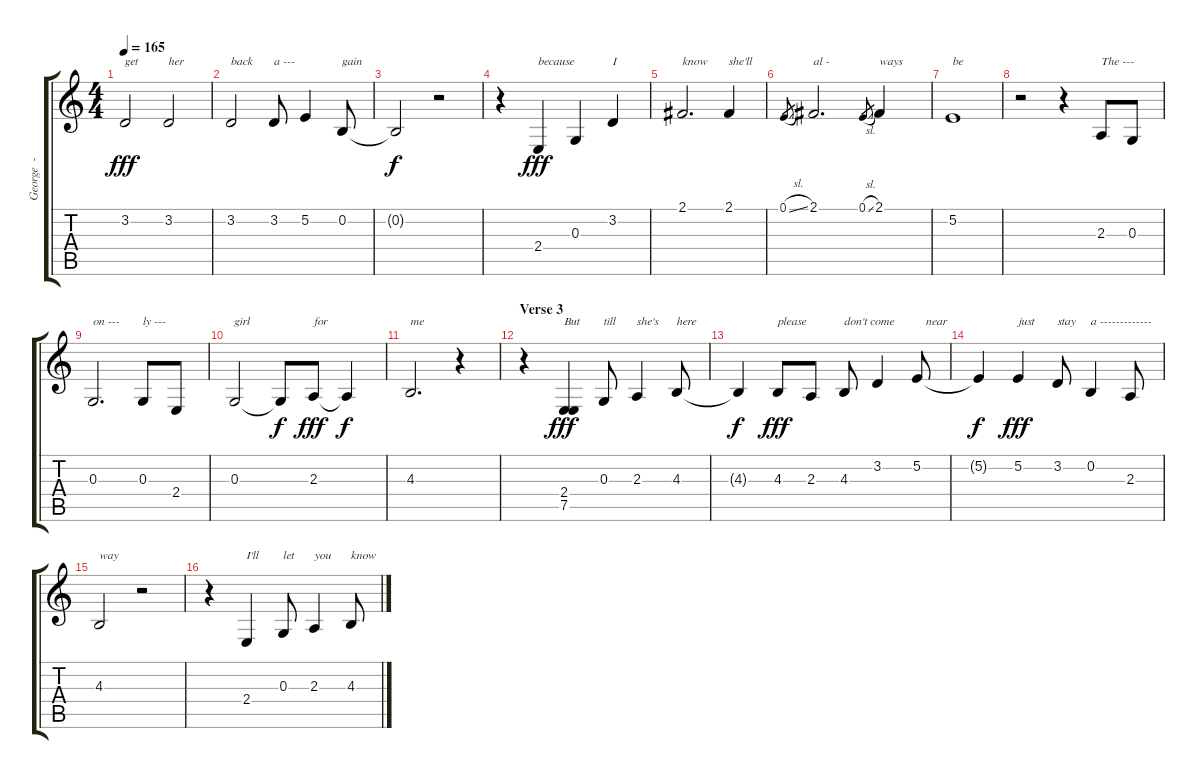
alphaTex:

\track ("George  - Vocals" "George  - ") {instrument altosax}
\staff {score tabs}
\tuning (E4 B3 G3 D3 A2 E2) {hide}
\ts (4 4)
\tempo 165
\clef g2
\ks c
3.2.2{txt "get" dy fff} 3.2.2{txt "her"} |
3.2.2{txt "back"} 3.2.8{txt "a ---"} 5.2.4 0.2.8{txt "gain"} |
0.2{t}.2{dy f} r.2 |
r.4 2.4.4{txt "because" dy fff} 0.3.4 3.2.4{txt "I"} |
2.1.2{d txt "know"} 2.1.4{txt "she'll"} |
0.1{sl}.8{gr} 2.1.2{d txt "al -"} 0.1{sl}.8{gr} 2.1.4{txt "ways"} |
5.2.1{txt "be"} |
r.2 r.4 2.3.8{txt "The ---"} 0.3.8 |
0.3.2{d txt "on ---"} 0.3.8{txt "ly ---"} 2.4.8 |
0.3.2{txt "girl"} 0.3{t}.8{dy f} 2.3.8{txt "for" dy fff} 2.3{t}.4{dy f} |
4.3.2{d txt "me"} r.4 |
\section ("" "Verse 3")
r.4 (2.4 7.5).4{txt "But" dy fff} 0.3.8{txt "till"} 2.3.4{txt "she's"} 4.3.8{txt "here"} |
4.3{t}.4{dy f} 4.3.8{txt "please" dy fff} 2.3.8 4.3.8{txt "don't come"} 3.2.4 5.2.8{txt "   near"} |
5.2{t}.4{dy f} 5.2.4{txt "just" dy fff} 3.2.8{txt "stay"} 0.2.4{txt "a -------------"} 2.3.8 |
4.3.2{txt "way"} r.2 |
r.4 2.4.4{txt "I'll"} 0.3.8{txt "let"} 2.3.4{txt "you"} 4.3.8{txt "know"}
